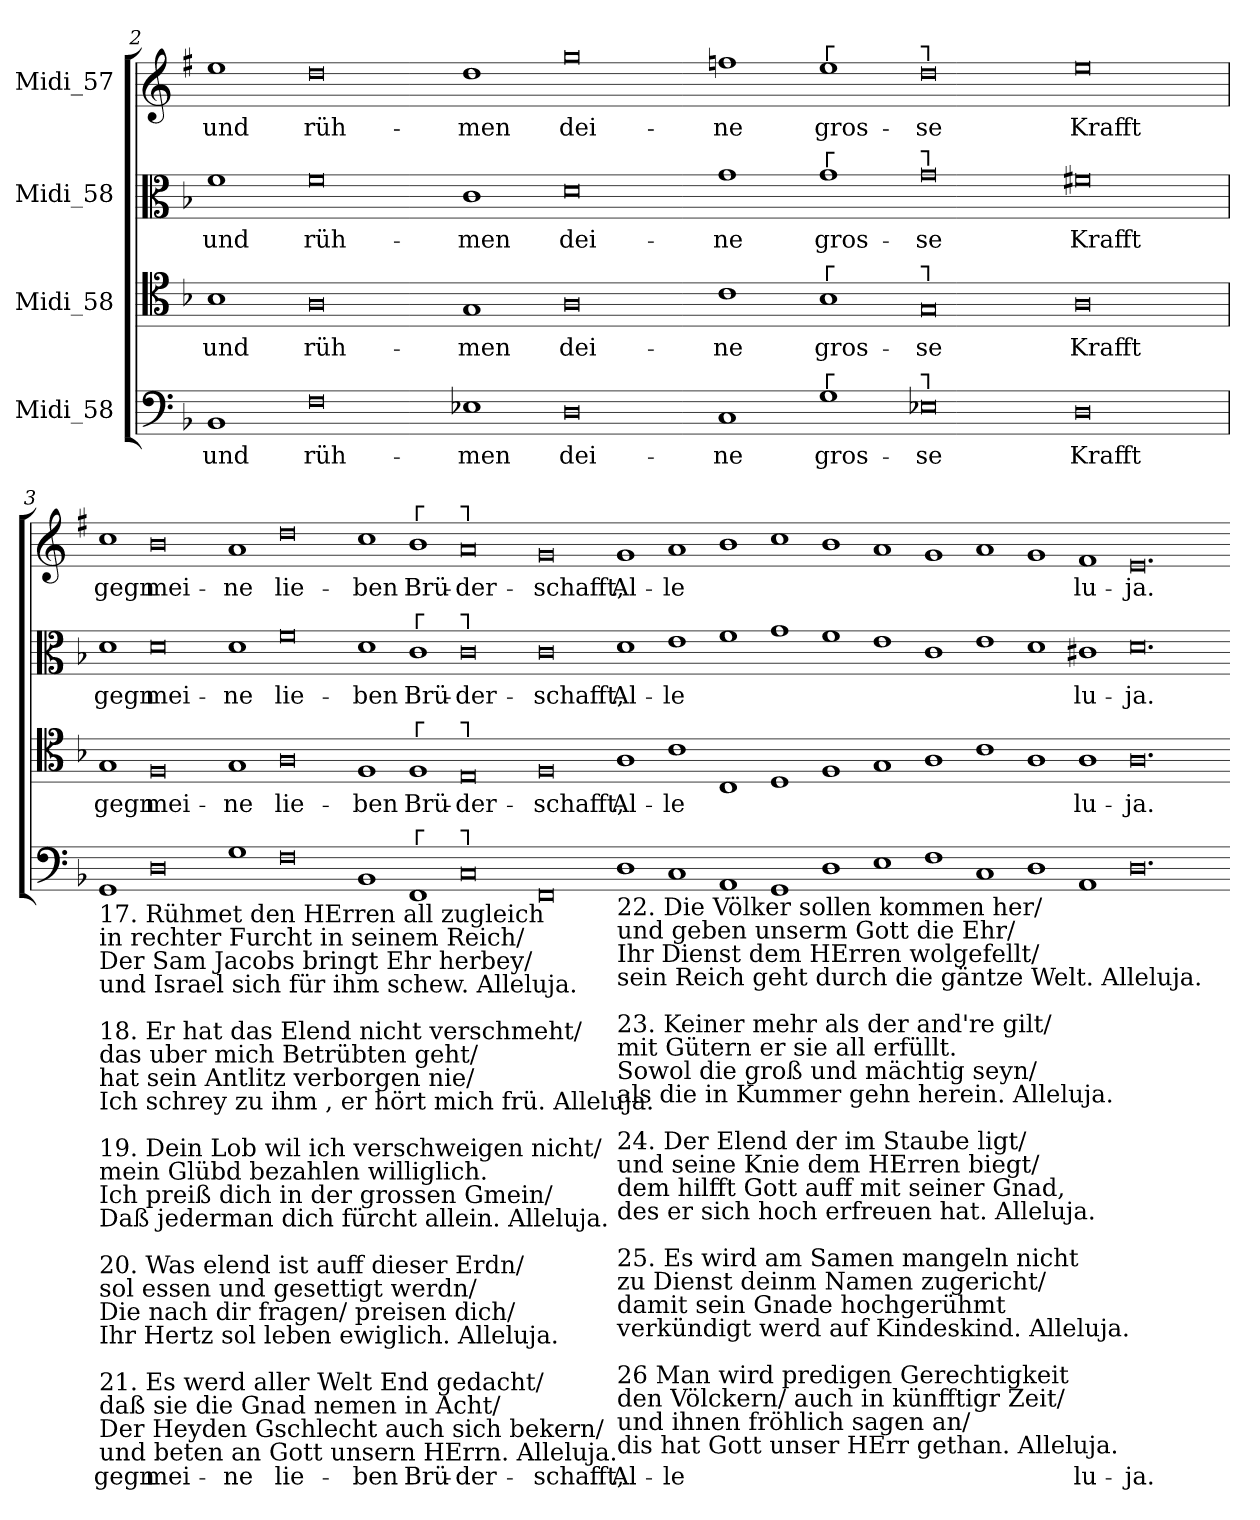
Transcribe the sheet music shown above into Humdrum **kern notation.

**kern	**text	**kern	**text	**kern	**text	**kern	**text
*part4	*part4	*part3	*part3	*part2	*part2	*part1	*part1
*staff4	*staff4	*staff3	*staff3	*staff2	*staff2	*staff1	*staff1
*I"Midi_58	*	*I"Midi_58	*	*I"Midi_58	*	*I"Midi_57	*
!!LO:LB:g=z
*clefF4	*	*clefC4	*	*clefC3	*	*clefG2	*
*	*	*	*	*	*	*ITrd1c2	*
*k[b-]	*	*k[b-]	*	*k[b-]	*	*k[b-]	*
*F:	*	*F:	*	*F:	*	*F:	*
=2	=2	=2	=2	=2	=2	=2	=2
!	!LO:LY:b	!	!LO:LY:b	!	!LO:LY:b	!	!LO:LY:b
1BB-	und	1B-	und	1f	und	1dd	und
!	!LO:LY:b	!	!LO:LY:b	!	!LO:LY:b	!	!LO:LY:b
0F	rüh-	0A	rüh-	0f	rüh-	0cc	rüh-
!	!LO:LY:b	!	!LO:LY:b	!	!LO:LY:b	!	!LO:LY:b
1E-X	-men	1G	-men	1c	-men	1cc	-men
!	!LO:LY:b	!	!LO:LY:b	!	!LO:LY:b	!	!LO:LY:b
0D	dei-	0A	dei-	0d	dei-	0ff	dei-
!	!LO:LY:b	!	!LO:LY:b	!	!LO:LY:b	!	!LO:LY:b
1C	-ne	1c	-ne	1g	-ne	1ee-X	-ne
!	!	!	!	!	!	!LO:TX:a:t=┌	!
!	!	!	!	!LO:TX:a:t=┌	!	!	!
!	!	!LO:TX:a:t=┌	!	!	!	!	!
!LO:TX:a:t=┌	!	!	!	!	!	!	!
!	!LO:LY:b	!	!LO:LY:b	!	!LO:LY:b	!	!LO:LY:b
1G	gros-	1B-	gros-	1g	gros-	1dd	gros-
!	!	!	!	!	!	!LO:TX:a:t=┐	!
!	!	!	!	!LO:TX:a:t=┐	!	!	!
!	!	!LO:TX:a:t=┐	!	!	!	!	!
!LO:TX:a:t=┐	!	!	!	!	!	!	!
!	!LO:LY:b	!	!LO:LY:b	!	!LO:LY:b	!	!LO:LY:b
0E-X	-se	0G	-se	0g	-se	0cc	-se
!	!LO:LY:b	!	!LO:LY:b	!	!LO:LY:b	!	!LO:LY:b
0D	Krafft	0A	Krafft	0f#X	Krafft	0dd	Krafft
=3	=3	=3	=3	=3	=3	=3	=3
!LO:TX:b:t=17. Rühmet den HErren all zugleich\nin rechter Furcht in seinem Reich/\nDer Sam Jacobs bringt Ehr herbey/\nund Israel sich für ihm schew. Alleluja.\n\n18. Er hat das Elend nicht verschmeht/\ndas uber mich Betrübten geht/\nhat sein Antlitz verborgen nie/\nIch schrey zu ihm , er hört mich frü. Alleluja.\n\n19. Dein Lob wil ich verschweigen nicht/\nmein Glübd bezahlen williglich.\nIch preiß dich in der grossen Gmein/\nDaß jederman dich fürcht allein. Alleluja.\n\n20. Was elend ist auff dieser Erdn/\nsol essen und gesettigt werdn/\nDie nach dir fragen/ preisen dich/\nIhr Hertz sol leben ewiglich. Alleluja.\n\n21. Es werd aller Welt End gedacht/\ndaß sie die Gnad nemen in Acht/\nDer Heyden Gschlecht auch sich bekern/\nund beten an Gott unsern HErrn. Alleluja.	!	!	!	!	!	!	!
!	!LO:LY:b	!	!LO:LY:b	!	!LO:LY:b	!	!LO:LY:b
1GG	gegn	1G	gegn	1d	gegn	1b-	gegn
!	!LO:LY:b	!	!LO:LY:b	!	!LO:LY:b	!	!LO:LY:b
0D	mei-	0F	mei-	0d	mei-	0a	mei-
!	!LO:LY:b	!	!LO:LY:b	!	!LO:LY:b	!	!LO:LY:b
1G	-ne	1G	-ne	1d	-ne	1g	-ne
!	!LO:LY:b	!	!LO:LY:b	!	!LO:LY:b	!	!LO:LY:b
0F	lie-	0A	lie-	0f	lie-	0cc	lie-
!	!LO:LY:b	!	!LO:LY:b	!	!LO:LY:b	!	!LO:LY:b
1BB-	-ben	1F	-ben	1d	-ben	1b-	-ben
!	!	!	!	!	!	!LO:TX:a:t=┌	!
!	!	!	!	!LO:TX:a:t=┌	!	!	!
!	!	!LO:TX:a:t=┌	!	!	!	!	!
!LO:TX:a:t=┌	!	!	!	!	!	!	!
!	!LO:LY:b	!	!LO:LY:b	!	!LO:LY:b	!	!LO:LY:b
1FF	Brü-	1F	Brü-	1c	Brü-	1a	Brü-
!	!	!	!	!	!	!LO:TX:a:t=┐	!
!	!	!	!	!LO:TX:a:t=┐	!	!	!
!	!	!LO:TX:a:t=┐	!	!	!	!	!
!LO:TX:a:t=┐	!	!	!	!	!	!	!
!	!LO:LY:b	!	!LO:LY:b	!	!LO:LY:b	!	!LO:LY:b
0C	-der-	0E	-der-	0c	-der-	0g	-der-
!	!LO:LY:b	!	!LO:LY:b	!	!LO:LY:b	!	!LO:LY:b
0FF	-schafft,	0F	-schafft,	0c	-schafft,	0f	-schafft,
!LO:TX:b:t=22. Die Völker sollen kommen her/\nund geben unserm Gott die Ehr/\nIhr Dienst dem HErren wolgefellt/\nsein Reich geht durch die gäntze Welt. Alleluja.\n\n23. Keiner mehr als der and're gilt/\nmit Gütern er sie all erfüllt.\nSowol die groß und mächtig seyn/\nals die in Kummer gehn herein. Alleluja.\n\n24. Der Elend der im Staube ligt/\nund seine Knie dem HErren biegt/\ndem hilfft Gott auff mit seiner Gnad,\ndes er sich hoch erfreuen hat. Alleluja.\n\n25. Es wird am Samen mangeln nicht\nzu Dienst deinm Namen zugericht/\ndamit sein Gnade hochgerühmt\nverkündigt werd auf Kindeskind. Alleluja.\n\n26 Man wird predigen Gerechtigkeit\nden Völckern/ auch in künfftigr Zeit/\nund ihnen fröhlich sagen an/\ndis hat Gott unser HErr gethan. Alleluja.	!	!	!	!	!	!	!
!	!LO:LY:b	!	!LO:LY:b	!	!LO:LY:b	!	!LO:LY:b
1D	Al-	1A	Al-	1d	Al-	1f	Al-
!	!LO:LY:b	!	!LO:LY:b	!	!LO:LY:b	!	!LO:LY:b
1C	-le	1c	-le	1e	-le	1g	-le
1AA	.	1C	.	1f	.	1a	.
1GG	.	1D	.	1g	.	1b-	.
1D	.	1F	.	1f	.	1a	.
1E	.	1G	.	1e	.	1g	.
1F	.	1A	.	1c	.	1f	.
1C	.	1c	.	1e	.	1g	.
1D	.	1A	.	1d	.	1f	.
!	!LO:LY:b	!	!LO:LY:b	!	!LO:LY:b	!	!LO:LY:b
1AA	lu-	1A	lu-	1c#X	lu-	1e	lu-
!	!LO:LY:b	!	!LO:LY:b	!	!LO:LY:b	!	!LO:LY:b
0.D	-ja.	0.A	-ja.	0.d	-ja.	0.d	-ja.
=-	=-	=-	=-	=-	=-	=-	=-
*-	*-	*-	*-	*-	*-	*-	*-
